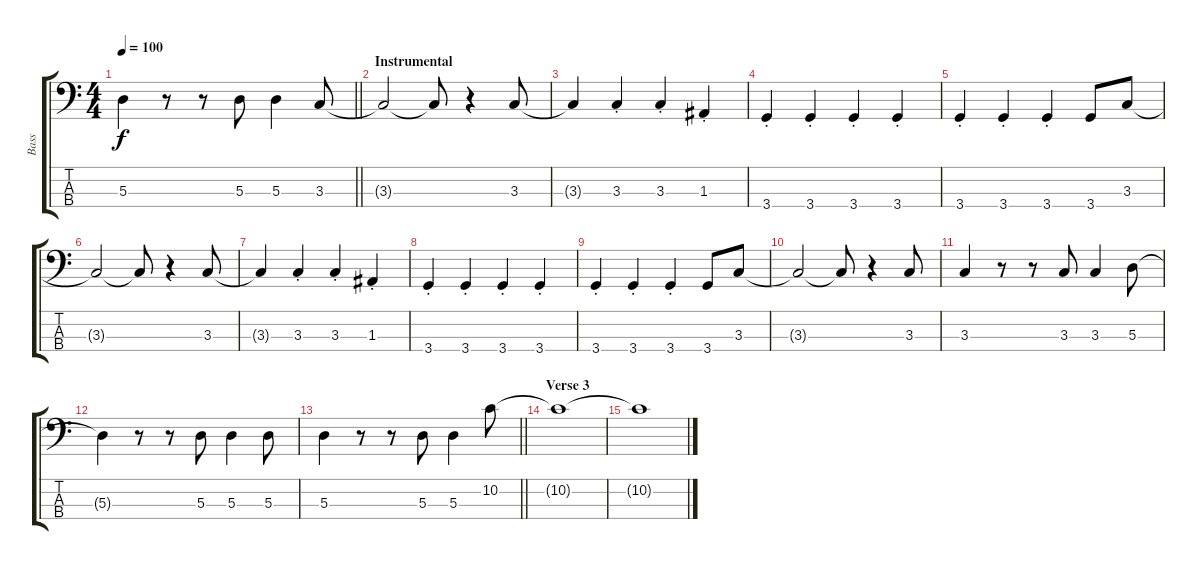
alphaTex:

\track ("Bass" "Bass") {instrument electricbassfinger}
\staff {score tabs}
\tuning (G2 D2 A1 E1) {hide}
\ts (4 4)
\tempo 100
\clef f4
\barLineRight lightlight
\ks c
5.3.4{dy f} r.8 r.8 5.3.8 5.3.4 3.3.8 |
\section ("" "Instrumental")
3.3{t}.2 3.3{t}.8 r.4 3.3.8 |
3.3{t}.4 3.3{st}.4 3.3{st}.4 1.3{st}.4 |
3.4{st}.4 3.4{st}.4 3.4{st}.4 3.4{st}.4 |
3.4{st}.4 3.4{st}.4 3.4{st}.4 3.4.8 3.3.8 |
3.3{t}.2 3.3{t}.8 r.4 3.3.8 |
3.3{t}.4 3.3{st}.4 3.3{st}.4 1.3{st}.4 |
3.4{st}.4 3.4{st}.4 3.4{st}.4 3.4{st}.4 |
3.4{st}.4 3.4{st}.4 3.4{st}.4 3.4.8 3.3.8 |
3.3{t}.2 3.3{t}.8 r.4 3.3.8 |
3.3.4 r.8 r.8 3.3.8 3.3.4 5.3.8 |
5.3{t}.4 r.8 r.8 5.3.8 5.3.4 5.3.8 |
\barLineRight lightlight
5.3.4 r.8 r.8 5.3.8 5.3.4 10.2.8 |
\section ("" "Verse 3")
10.2{t}.1 |
10.2{t}.1
